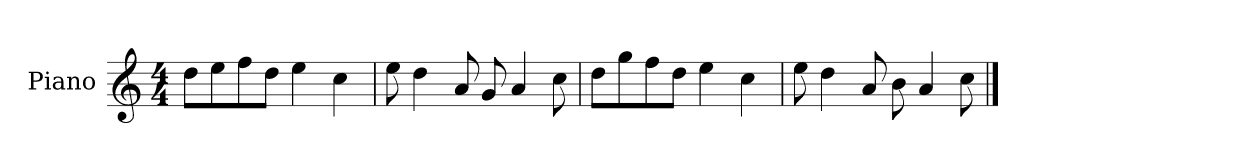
**kern
*part1
*staff1
*I"Piano
*I'P-no
*clefG2
*k[]
*M4/4
*MM90
=1
8dd\L
8ee\
8ff\
8dd\J
4ee\
4cc\
=2
8ee\
4dd\
8a/
8g/
4a/
8cc\
=3
8dd\L
8gg\
8ff\
8dd\J
4ee\
4cc\
=4
8ee\
4dd\
8a/
8b\
4a/
8cc\
==
*-
